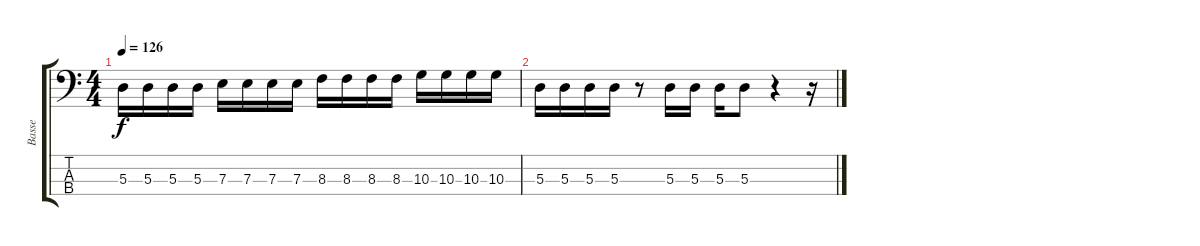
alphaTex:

\track ("Basse" "Basse") {instrument electricbassfinger}
\staff {score tabs}
\tuning (G2 D2 A1 E1) {hide}
\ts (4 4)
\tempo 126
\clef f4
\ks c
5.3.16{dy f} 5.3.16 5.3.16 5.3.16 7.3.16 7.3.16 7.3.16 7.3.16 8.3.16 8.3.16 8.3.16 8.3.16 10.3.16 10.3.16 10.3.16 10.3.16 |
5.3.16 5.3.16 5.3.16 5.3.16 r.8 5.3.16 5.3.16 5.3.16 5.3.8 r.4 r.16
